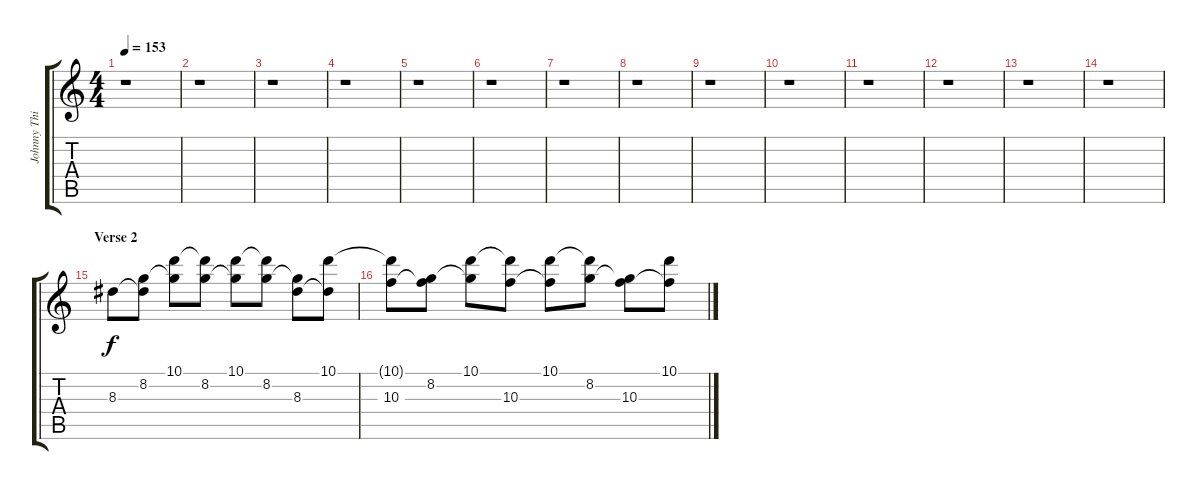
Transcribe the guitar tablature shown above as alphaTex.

\track ("Johnny Third" "Johnny Thi") {instrument electricguitarjazz}
\staff {score tabs}
\tuning (E4 B3 G3 D3 A2 D2) {hide}
\ts (4 4)
\tempo 153
\clef g2
\ks c
r.1{dy f} |
r.1 |
r.1 |
r.1 |
r.1 |
r.1 |
r.1 |
r.1 |
r.1 |
r.1 |
r.1 |
r.1 |
r.1 |
r.1 |
\section ("" "Verse 2")
8.3.8 (8.2 8.3{t}).8 (10.1 8.2{t}).8 (10.1{t} 8.2).8 (10.1 8.2{t}).8 (10.1{t} 8.2).8 (8.2{t} 8.3).8 (10.1 8.3{t}).8 |
(10.1{t} 10.3).8 (8.2 10.3{t}).8 (10.1 8.2{t}).8 (10.1{t} 10.3).8 (10.1 10.3{t}).8 (10.1{t} 8.2).8 (8.2{t} 10.3).8 (10.1 10.3{t}).8
